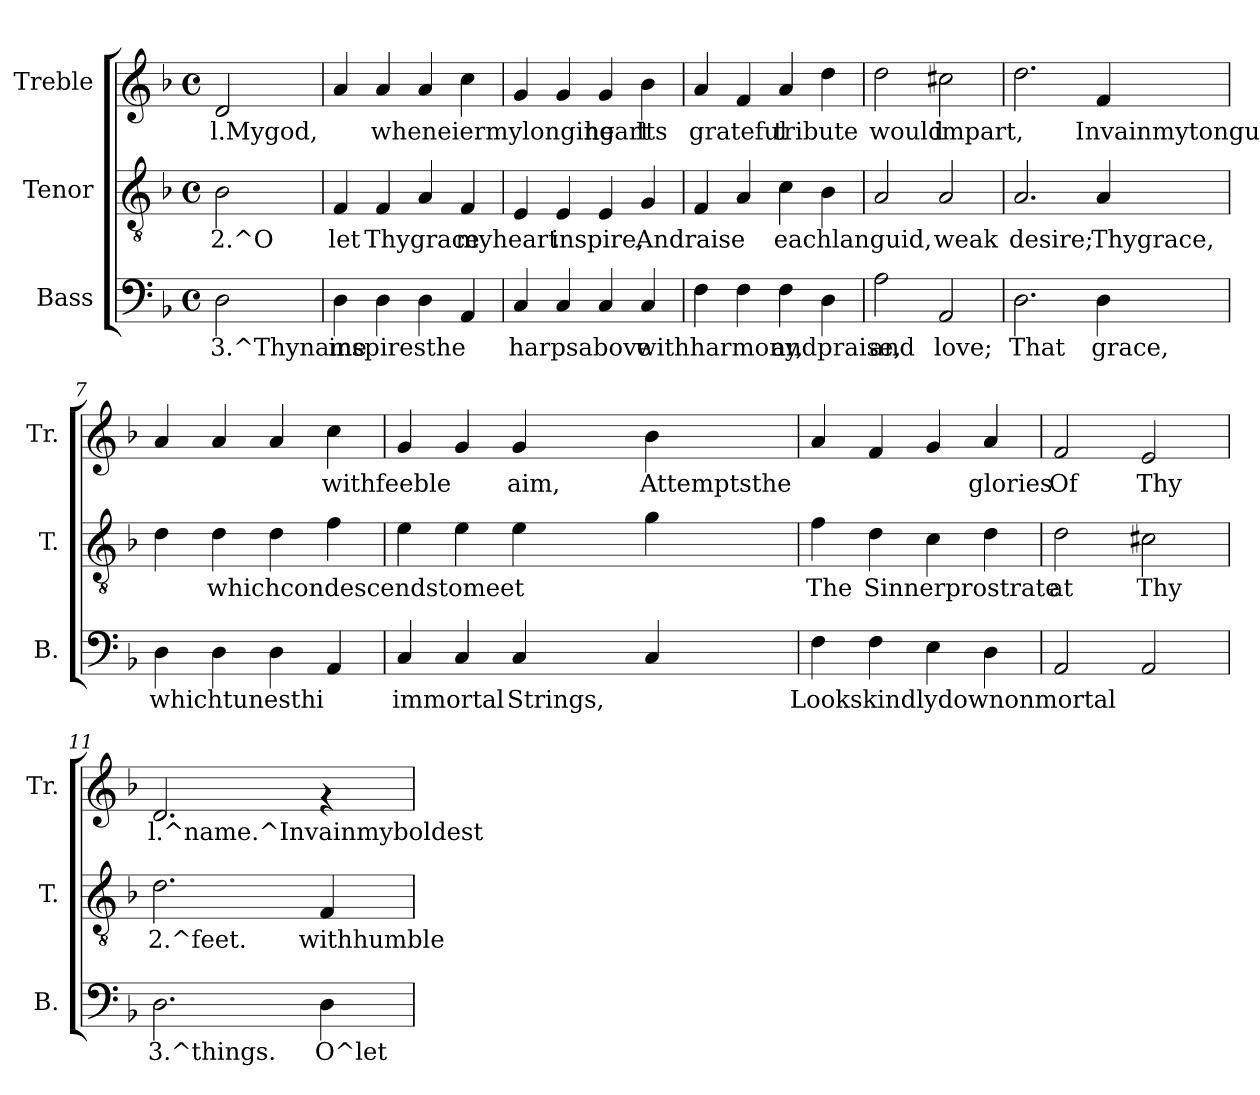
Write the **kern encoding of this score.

**kern	**text	**kern	**text	**kern	**text
*part3	*part3	*part2	*part2	*part1	*part1
*staff3	*staff3	*staff2	*staff2	*staff1	*staff1
*I"Bass	*	*I"Tenor	*	*I"Treble	*
*I'B.	*	*I'T.	*	*I'Tr.	*
!!LO:PB:g=z
*stria5	*	*stria5	*	*stria5	*
*clefF4	*	*clefGv2	*	*clefG2	*
*k[b-]	*	*k[b-]	*	*k[b-]	*
*F:	*	*F:	*	*F:	*
*M4/4	*	*M4/4	*	*M4/4	*
*met(c)	*	*met(c)	*	*met(c)	*
=1	=1	=1	=1	=1	=1
!	!LO:LY:b:rj	!	!LO:LY:b:rj	!	!LO:LY:b
2D\	3.^Thyname	2B-\	2.^O	2d/	l.Mygod,
=2	=2	=2	=2	=2	=2
!	!LO:LY:b:rj	!	!LO:LY:b:rj	!	!LO:LY:b
4D\	inspiresthe	4F/	let	4a/	.
!	!LO:LY:b:rj	!	!LO:LY:b:rj	!	!LO:LY:b
4D\	.	4F/	Thygrace	4a/	wheneiermylonging
!	!LO:LY:b:rj	!	!LO:LY:b:rj	!	!LO:LY:b
4D\	.	4A/	.	4a/	.
!	!LO:LY:b:rj	!	!LO:LY:b:rj	!	!LO:LY:b
4AA/	.	4F/	myheart	4cc\	.
=3	=3	=3	=3	=3	=3
!	!LO:LY:b:rj	!	!LO:LY:b:rj	!	!LO:LY:b
4C/	harpsabove	4E/	.	4g/	.
!	!LO:LY:b:rj	!	!LO:LY:b:rj	!	!LO:LY:b
4C/	.	4E/	inspire,	4g/	.
!	!LO:LY:b:rj	!	!LO:LY:b:rj	!	!LO:LY:b
4C/	.	4E/	.	4g/	heart
!	!LO:LY:b:rj	!	!LO:LY:b:rj	!	!LO:LY:b
4C/	withharmony,	4G/	Andraise	4b-\	Its
=4	=4	=4	=4	=4	=4
!	!LO:LY:b:rj	!	!LO:LY:b:rj	!	!LO:LY:b
4F\	.	4F/	.	4a/	grateful
!	!LO:LY:b:rj	!	!LO:LY:b:rj	!	!LO:LY:b
4F\	.	4A/	.	4f/	.
!	!LO:LY:b:rj	!	!LO:LY:b:rj	!	!LO:LY:b
4F\	andpraise,	4c\	eachlanguid,	4a/	tribute
!	!LO:LY:b:rj	!	!LO:LY:b:rj	!	!LO:LY:b
4D\	.	4B-\	.	4dd\	.
=5	=5	=5	=5	=5	=5
!	!LO:LY:b:rj	!	!LO:LY:b:rj	!	!LO:LY:b
2A\	and	2A/	.	2dd>\	would
!	!LO:LY:b:rj	!	!LO:LY:b:rj	!	!LO:LY:b
2AA/	love;	2A/	weak	2cc#X\	impart,
=6	=6	=6	=6	=6	=6
!	!LO:LY:b:rj	!	!LO:LY:b:rj	!	!LO:LY:b
2.D\	That	2.A/	desire;	2.dd\	.
!	!LO:LY:b:rj	!	!LO:LY:b:rj	!	!LO:LY:b
4D\	grace,	4A/	Thygrace,	4f/	Invainmytongue,
=7	=7	=7	=7	=7	=7
!	!LO:LY:b:rj	!	!LO:LY:b:rj	!	!LO:LY:b
4D\	whichtunesthi	4d\	.	4a/	.
!	!LO:LY:b:rj	!	!LO:LY:b:rj	!	!LO:LY:b
4D\	.	4d\	whichcondescendstomeet	4a/	.
!	!LO:LY:b:rj	!	!LO:LY:b:rj	!	!LO:LY:b
4D\	.	4d\	.	4a/	.
!	!LO:LY:b:rj	!	!LO:LY:b:rj	!	!LO:LY:b
4AA/	.	4f\	.	4cc\	withfeeble
=8	=8	=8	=8	=8	=8
!	!LO:LY:b:rj	!	!LO:LY:b:rj	!	!LO:LY:b
4C/	immortal	4e\	.	4g/	.
!	!LO:LY:b:rj	!	!LO:LY:b:rj	!	!LO:LY:b
4C/	.	4e\	.	4g/	.
!	!LO:LY:b:rj	!	!LO:LY:b:rj	!	!LO:LY:b
4C/	Strings,	4e\	.	4g/	aim,
!	!LO:LY:b:rj	!	!LO:LY:b:rj	!	!LO:LY:b
4C/	.	4g\	.	4b-\	Attemptsthe
=9	=9	=9	=9	=9	=9
!	!LO:LY:b:rj	!	!LO:LY:b:rj	!	!LO:LY:b
4F\	Lookskindlydownonmortal	4f\	The	4a/	.
!	!LO:LY:b:rj	!	!LO:LY:b:rj	!	!LO:LY:b
4F\	.	4d\	Sinnerprostrate	4f/	.
!	!LO:LY:b:rj	!	!LO:LY:b:rj	!	!LO:LY:b
4E\	.	4c\	.	4g/	.
!	!LO:LY:b:rj	!	!LO:LY:b:rj	!	!LO:LY:b
4D\	.	4d\	.	4a>/	glories
=10	=10	=10	=10	=10	=10
!	!LO:LY:b:rj	!	!LO:LY:b:rj	!	!LO:LY:b
2AA/	.	2d\	at	2f/	Of
!	!LO:LY:b:rj	!	!LO:LY:b:rj	!	!LO:LY:b
2AA/	.	2c#X\	Thy	2e/	Thy
!!LO:LB:g=z
=11	=11	=11	=11	=11	=11
!	!LO:LY:b:rj	!	!LO:LY:b:rj	!	!LO:LY:b
2.D\	3.^things.	2.d\	2.^feet.	2.d/	l.^name.^Invainmyboldest
!	!LO:LY:b:rj	!	!LO:LY:b:rj	!	!
4D\	O^let	4F/	withhumble	4rf	.
=	=	=	=	=	=
*-	*-	*-	*-	*-	*-
